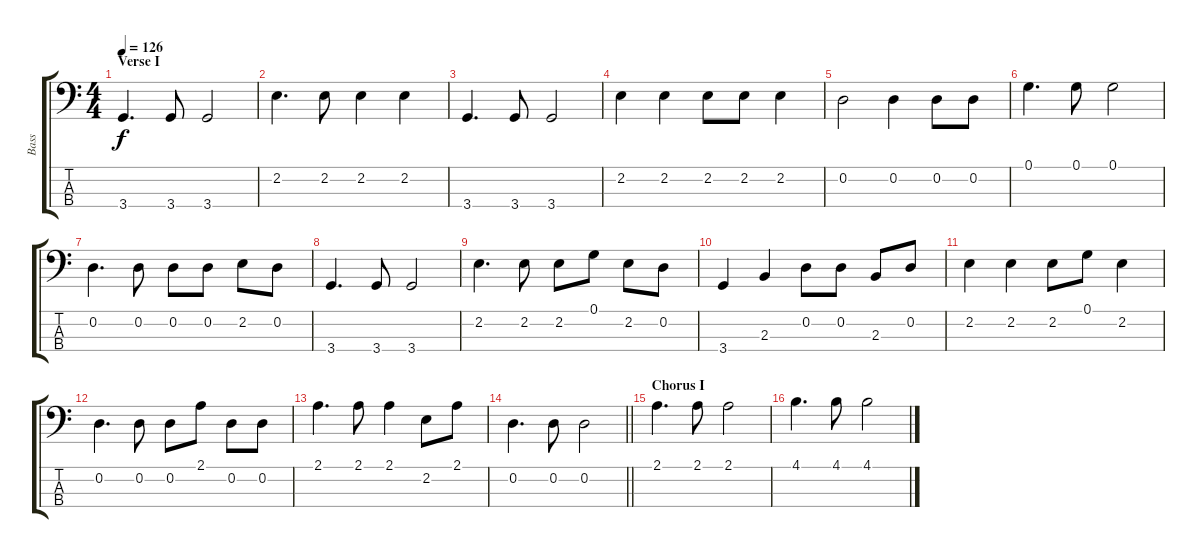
\track ("Bass" "Bass") {instrument electricbassfinger}
\staff {score tabs}
\tuning (G2 D2 A1 E1) {hide}
\ts (4 4)
\section ("" "Verse I")
\tempo 126
\clef f4
\ks c
3.4.4{d dy f instrument electricbassfinger} 3.4.8 3.4.2 |
2.2.4{d} 2.2.8 2.2.4 2.2.4 |
3.4.4{d} 3.4.8 3.4.2 |
2.2.4 2.2.4 2.2.8 2.2.8 2.2.4 |
0.2.2 0.2.4 0.2.8 0.2.8 |
0.1.4{d} 0.1.8 0.1.2 |
0.2.4{d} 0.2.8 0.2.8 0.2.8 2.2.8 0.2.8 |
3.4.4{d} 3.4.8 3.4.2 |
2.2.4{d} 2.2.8 2.2.8 0.1.8 2.2.8 0.2.8 |
3.4.4 2.3.4 0.2.8 0.2.8 2.3.8 0.2.8 |
2.2.4 2.2.4 2.2.8 0.1.8 2.2.4 |
0.2.4{d} 0.2.8 0.2.8 2.1.8 0.2.8 0.2.8 |
2.1.4{d} 2.1.8 2.1.4 2.2.8 2.1.8 |
\barLineRight lightlight
0.2.4{d} 0.2.8 0.2.2 |
\section ("" "Chorus I")
2.1.4{d} 2.1.8 2.1.2 |
4.1.4{d} 4.1.8 4.1.2
